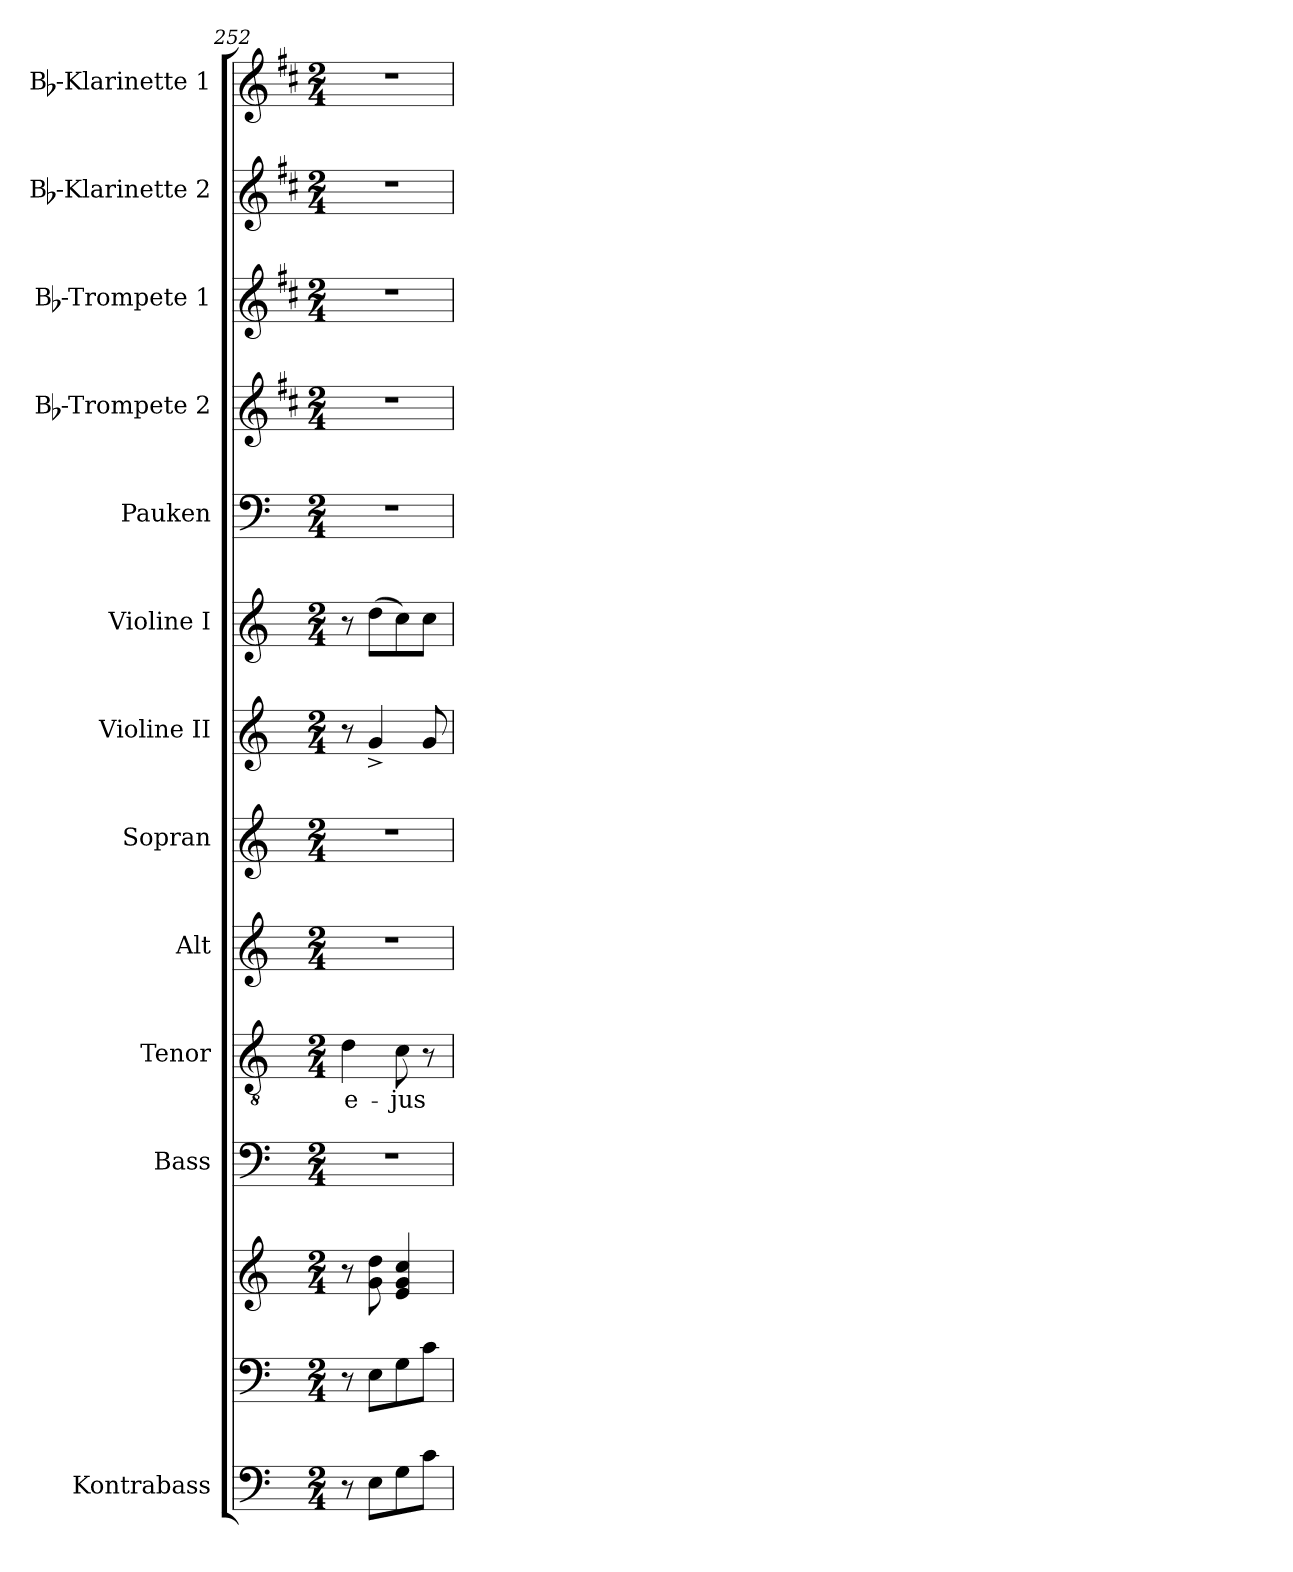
**kern	**kern	**kern	**kern	**kern	**text	**kern	**kern	**kern	**kern	**kern	**kern	**kern	**kern	**kern
*part13	*part12	*part12	*part11	*part10	*part10	*part9	*part8	*part7	*part6	*part5	*part4	*part3	*part2	*part1
*staff14	*staff13	*staff12	*staff11	*staff10	*staff10	*staff9	*staff8	*staff7	*staff6	*staff5	*staff4	*staff3	*staff2	*staff1
*I"Kontrabass	*	*	*I"Bass	*I"Tenor	*	*I"Alt	*I"Sopran	*I"Violine II	*I"Violine I	*I"Pauken	*I"Bb-Trompete 2	*I"Bb-Trompete 1	*I"Bb-Klarinette 2	*I"Bb-Klarinette 1
*I'Kb.	*	*	*I'B.	*I'T.	*	*I'A.	*I'S.	*I'Vl. II	*I'Vl. I	*I'Pk.	*I'Bb Trp. 2	*I'Bb Trp. 1	*I'Bb Kl. 2	*I'Bb Kl. 1
*clefF4	*clefF4	*clefG2	*clefF4	*clefGv2	*	*clefG2	*clefG2	*clefG2	*clefG2	*clefF4	*clefG2	*clefG2	*clefG2	*clefG2
*ITrd7c12	*	*	*	*	*	*	*	*	*	*	*ITrd1c2	*ITrd1c2	*ITrd1c2	*ITrd1c2
*k[]	*k[]	*k[]	*k[]	*k[]	*	*k[]	*k[]	*k[]	*k[]	*k[]	*k[]	*k[]	*k[]	*k[]
*C:	*C:	*C:	*C:	*C:	*	*C:	*C:	*C:	*C:	*C:	*C:	*C:	*C:	*C:
*M2/4	*M2/4	*M2/4	*M2/4	*M2/4	*	*M2/4	*M2/4	*M2/4	*M2/4	*M2/4	*M2/4	*M2/4	*M2/4	*M2/4
=252	=252	=252	=252	=252	=252	=252	=252	=252	=252	=252	=252	=252	=252	=252
!	!	!	!	!	!LO:LY:b	!	!	!	!	!	!	!	!	!
8r	8r	8r	2r	4d\	e-	2r	2r	8r	8r	2r	2r	2r	2r	2r
8EE\L	8E\L	8g\ 8dd\	.	.	.	.	.	4g^</	(>8dd\L	.	.	.	.	.
!	!	!	!	!	!LO:LY:b	!	!	!	!	!	!	!	!	!
8GG\	8G\	4e/ 4g/ 4cc/	.	8c\	-jus	.	.	.	8cc\)	.	.	.	.	.
8C\J	8c\J	.	.	8r	.	.	.	8g/	8cc\J	.	.	.	.	.
=	=	=	=	=	=	=	=	=	=	=	=	=	=	=
*-	*-	*-	*-	*-	*-	*-	*-	*-	*-	*-	*-	*-	*-	*-
